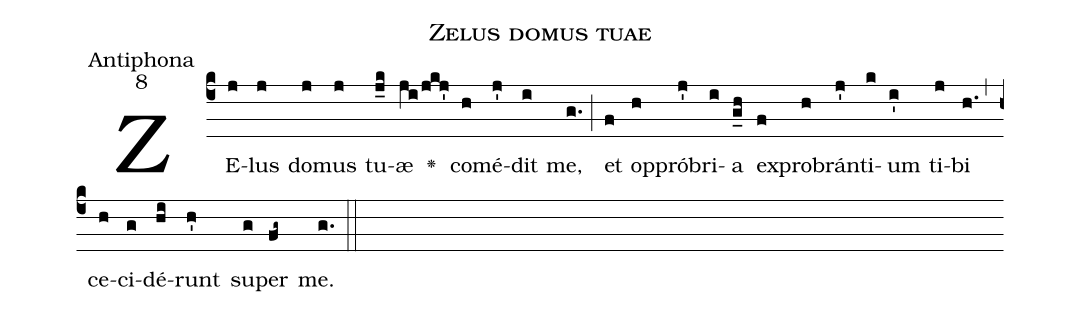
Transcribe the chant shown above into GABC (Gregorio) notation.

name:Zelus domus tuae;
office-part:Antiphona;
mode:8;
%%
(c4) ZE(j)lus(j) do(j)mus(j) tu(j_k)æ(ji/jkj') <v>\greheightstar</v>() co(h)mé(j')dit(i) me,(g.) (;) et(f) op(h)pró(j')bri(i)a(g_h) ex(f)pro(h)brán(j')ti(k)um(i') ti(j)bi(h.) (,) ce(h)ci(g)dé(hi)runt(h') su(g)per(fg~) me.(g.) (::)
